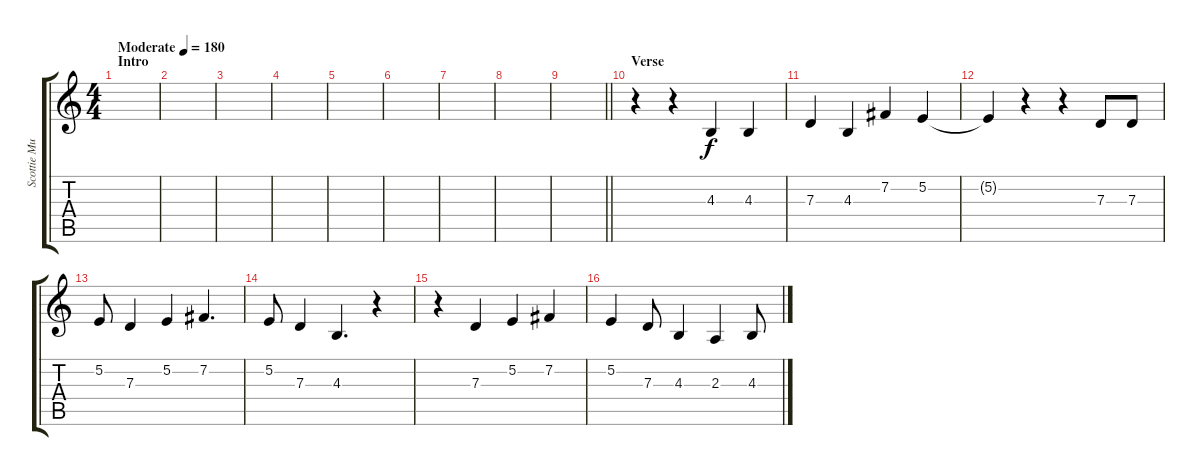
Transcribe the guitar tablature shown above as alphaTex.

\track ("Scottie Murphy - Vocals" "Scottie Mu") {instrument altosax}
\staff {score tabs}
\tuning (E4 B3 G3 D3 A2 E2) {hide}
\ts (4 4)
\section ("" "Intro")
\tempo (180 "Moderate")
\clef g2
\ks c
|
|
|
|
|
|
|
|
\barLineRight lightlight
|
\section ("" "Verse ")
r.4 r.4 4.3.4 4.3.4 |
7.3.4 4.3.4 7.2.4 5.2.4 |
5.2{t}.4 r.4 r.4 7.3.8 7.3.8 |
5.2.8 7.3.4 5.2.4 7.2.4{d} |
5.2.8 7.3.4 4.3.4{d} r.4 |
r.4 7.3.4 5.2.4 7.2.4 |
5.2.4 7.3.8 4.3.4 2.3.4 4.3.8
